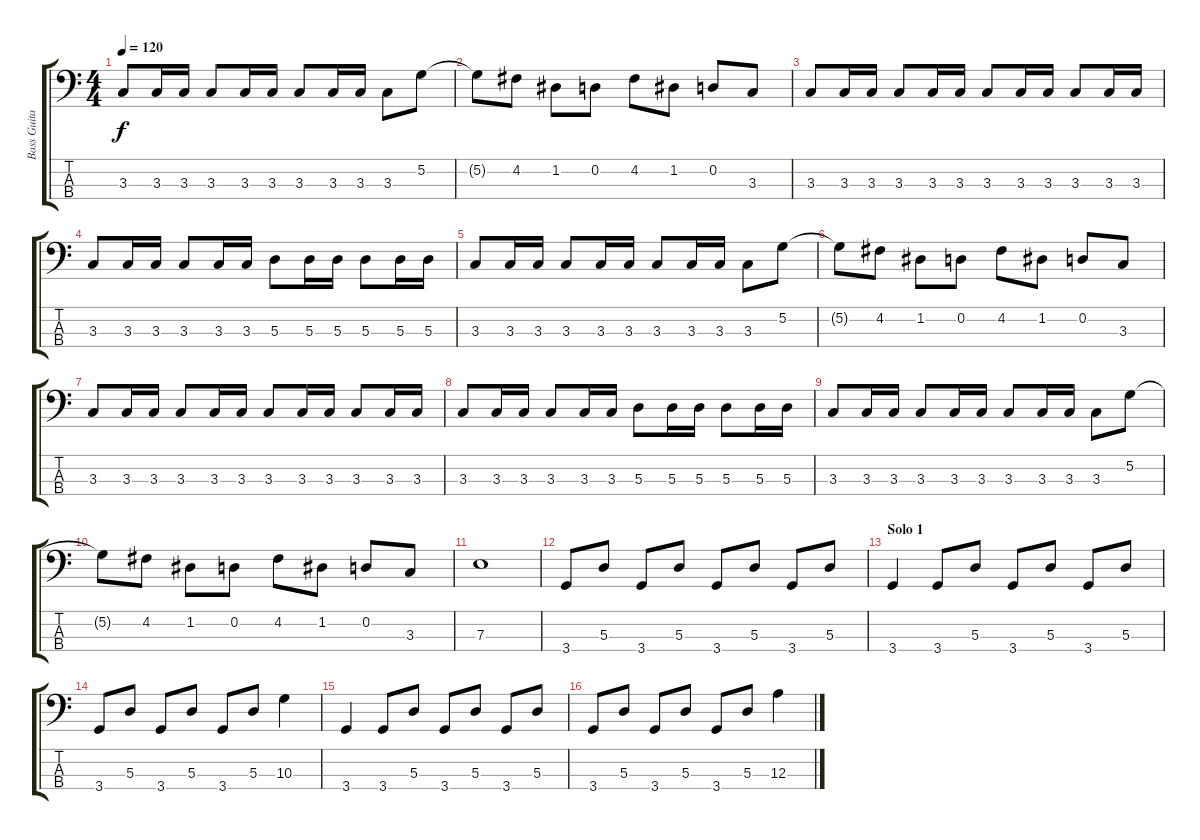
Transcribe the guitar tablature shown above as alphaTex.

\track ("Bass Guitar" "Bass Guita") {instrument electricbasspick}
\staff {score tabs}
\tuning (G2 D2 A1 E1) {hide}
\ts (4 4)
\tempo 120
\clef f4
\ks c
3.3.8{dy f} 3.3.16 3.3.16 3.3.8 3.3.16 3.3.16 3.3.8 3.3.16 3.3.16 3.3.8 5.2.8 |
5.2{t}.8 4.2.8 1.2.8 0.2.8 4.2.8 1.2.8 0.2.8 3.3.8 |
3.3.8{volume 16} 3.3.16 3.3.16 3.3.8 3.3.16 3.3.16 3.3.8 3.3.16 3.3.16 3.3.8 3.3.16 3.3.16 |
3.3.8 3.3.16 3.3.16 3.3.8 3.3.16 3.3.16 5.3.8 5.3.16 5.3.16 5.3.8 5.3.16 5.3.16 |
3.3.8 3.3.16 3.3.16 3.3.8 3.3.16 3.3.16 3.3.8 3.3.16 3.3.16 3.3.8 5.2.8 |
5.2{t}.8 4.2.8 1.2.8 0.2.8 4.2.8 1.2.8 0.2.8 3.3.8 |
3.3.8 3.3.16 3.3.16 3.3.8 3.3.16 3.3.16 3.3.8 3.3.16 3.3.16 3.3.8 3.3.16 3.3.16 |
3.3.8 3.3.16 3.3.16 3.3.8 3.3.16 3.3.16 5.3.8 5.3.16 5.3.16 5.3.8 5.3.16 5.3.16 |
3.3.8 3.3.16 3.3.16 3.3.8 3.3.16 3.3.16 3.3.8 3.3.16 3.3.16 3.3.8 5.2.8 |
5.2{t}.8 4.2.8 1.2.8 0.2.8 4.2.8 1.2.8 0.2.8 3.3.8 |
7.3.1 |
3.4.8 5.3.8 3.4.8 5.3.8 3.4.8 5.3.8 3.4.8 5.3.8 |
\section ("" "Solo 1")
3.4.4 3.4.8 5.3.8 3.4.8 5.3.8 3.4.8 5.3.8 |
3.4.8 5.3.8 3.4.8 5.3.8 3.4.8 5.3.8 10.3.4 |
3.4.4 3.4.8 5.3.8 3.4.8 5.3.8 3.4.8 5.3.8 |
3.4.8 5.3.8 3.4.8 5.3.8 3.4.8 5.3.8 12.3.4
